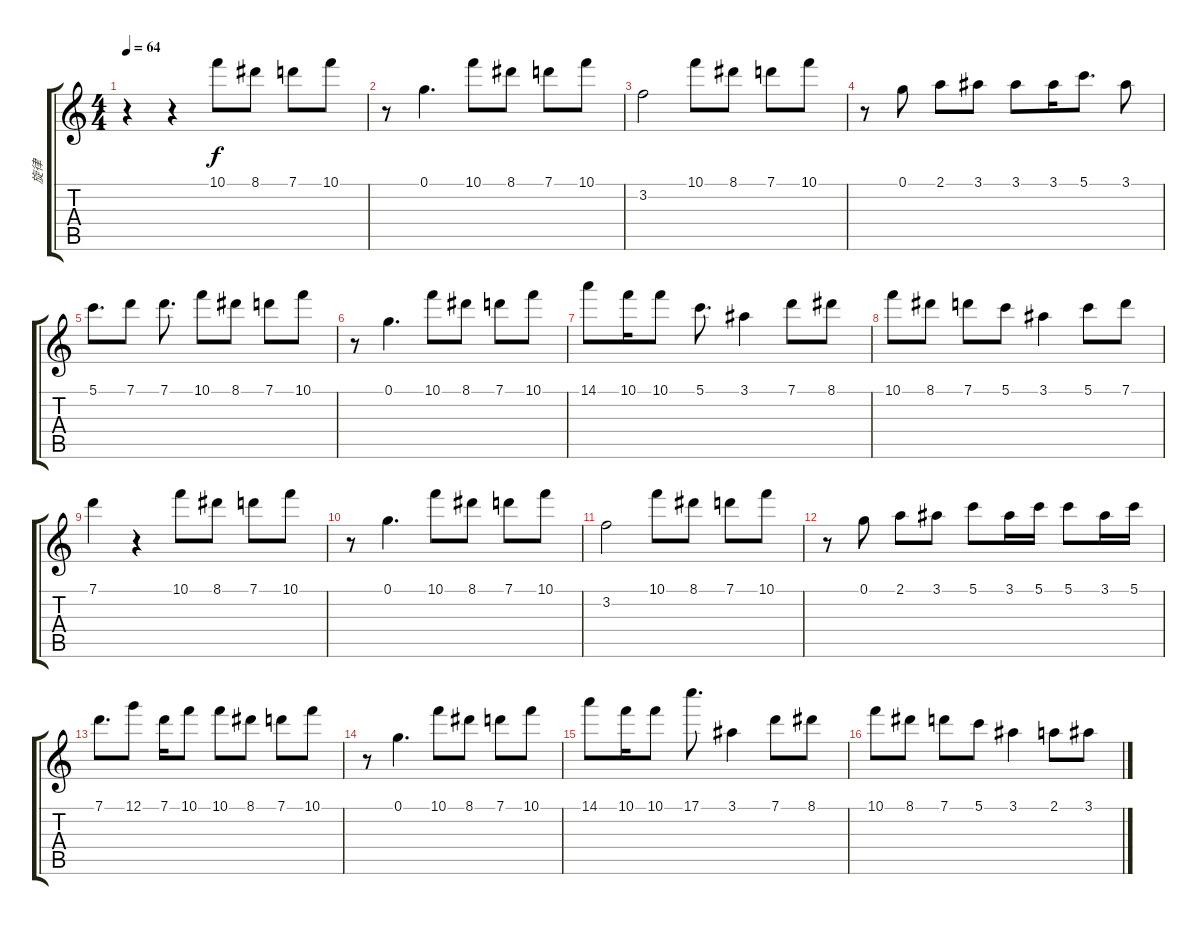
\track ("旋律" "旋律") {instrument acousticguitarsteel}
\staff {score tabs}
\tuning (G4 D4 Bb3 F3 C3 G2) {hide}
\ts (4 4)
\tempo 64
\clef g2
\ks c
r.4{dy f} r.4 10.1.8 8.1.8 7.1.8 10.1.8 |
r.8 0.1.4{d} 10.1.8 8.1.8 7.1.8 10.1.8 |
3.2.2 10.1.8 8.1.8 7.1.8 10.1.8 |
r.8 0.1.8 2.1.8 3.1.8 3.1.8 3.1.16 5.1.8{d} 3.1.8 |
5.1.8{d} 7.1.8 7.1.8{d} 10.1.8 8.1.8 7.1.8 10.1.8 |
r.8 0.1.4{d} 10.1.8 8.1.8 7.1.8 10.1.8 |
14.1.8 10.1.16 10.1.8 5.1.8{d} 3.1.4 7.1.8 8.1.8 |
10.1.8 8.1.8 7.1.8 5.1.8 3.1.4 5.1.8 7.1.8 |
7.1.4 r.4 10.1.8 8.1.8 7.1.8 10.1.8 |
r.8 0.1.4{d txt ""} 10.1.8 8.1.8 7.1.8 10.1.8 |
3.2.2 10.1.8 8.1.8 7.1.8 10.1.8 |
r.8 0.1.8 2.1.8 3.1.8 5.1.8 3.1.16 5.1.16 5.1.8 3.1.16 5.1.16 |
7.1.8{d} 12.1.8 7.1.16 10.1.8 10.1.8 8.1.8 7.1.8 10.1.8 |
r.8 0.1.4{d} 10.1.8 8.1.8 7.1.8 10.1.8 |
14.1.8 10.1.16 10.1.8 17.1.8{d} 3.1.4 7.1.8 8.1.8 |
10.1.8 8.1.8 7.1.8 5.1.8 3.1.4 2.1.8 3.1.8
